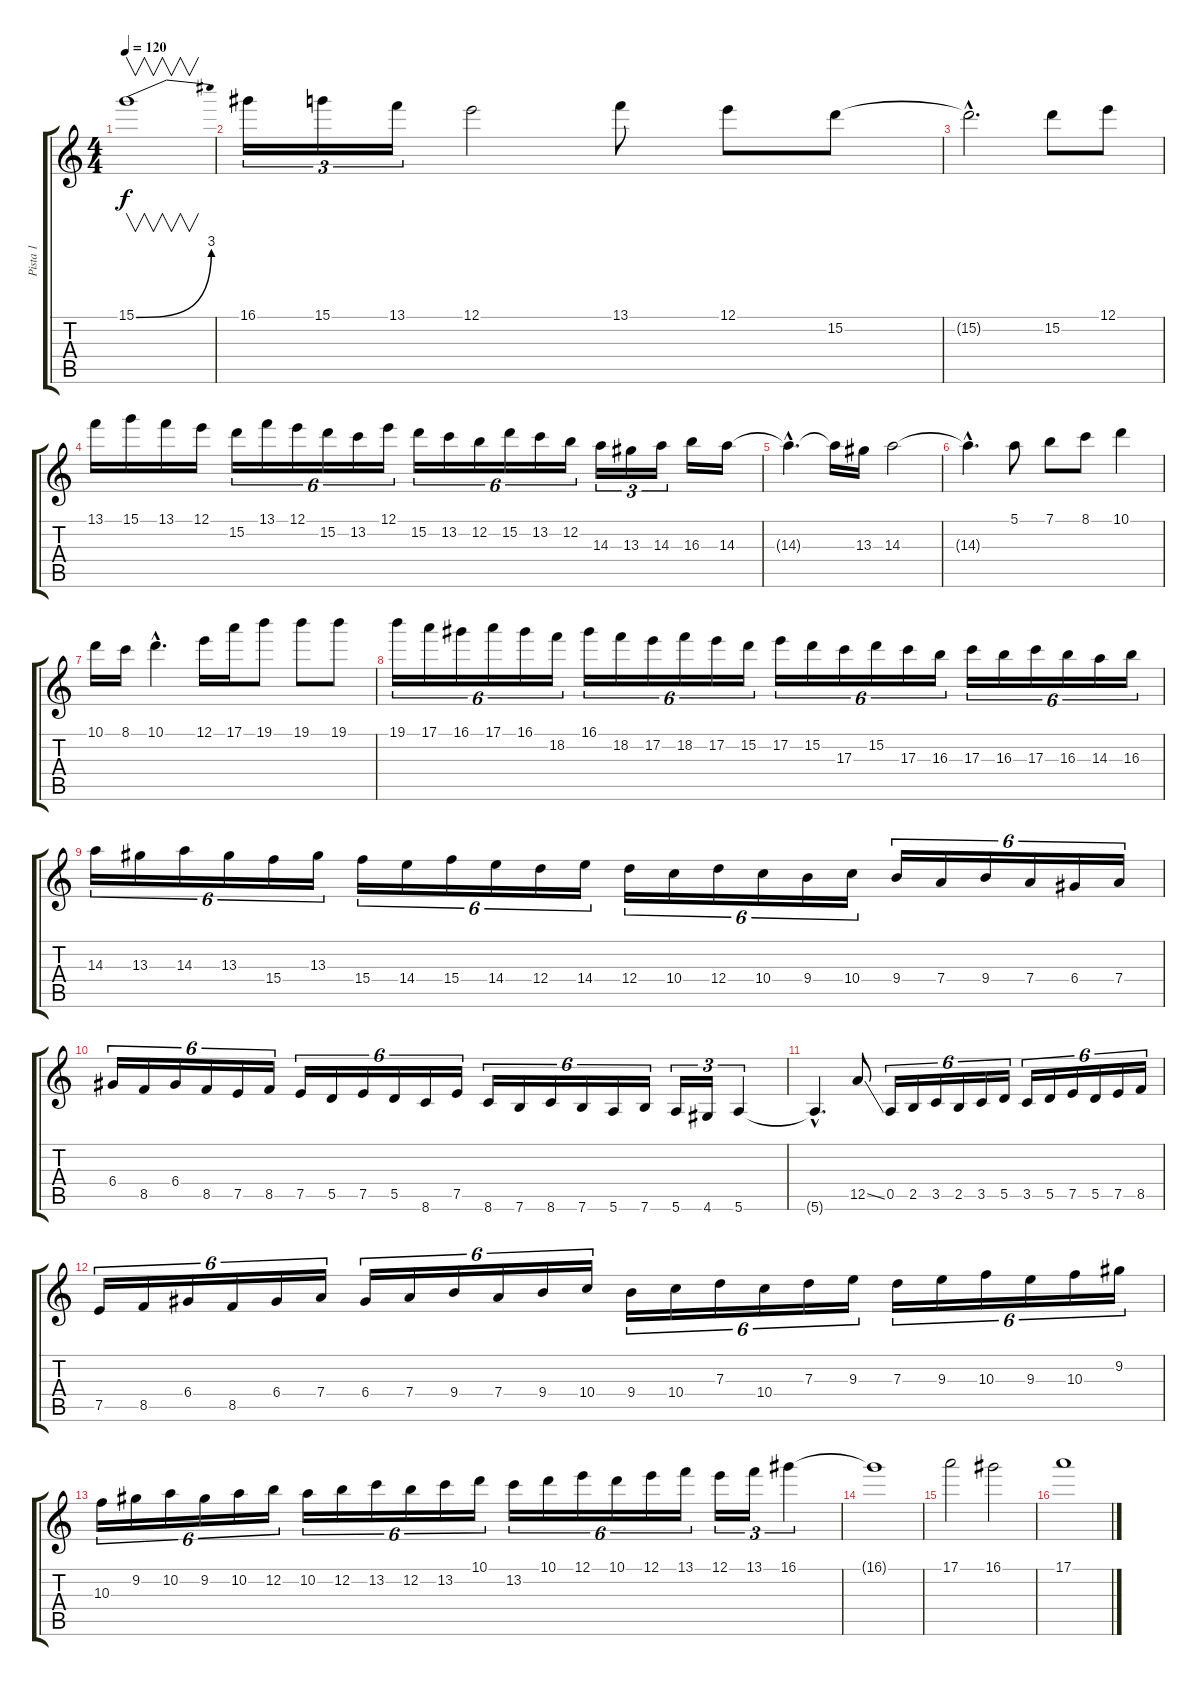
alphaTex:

\track ("Pista 1" "Pista 1") {instrument overdrivenguitar}
\staff {score tabs}
\tuning (E4 B3 G3 D3 A2 E2) {hide}
\ts (4 4)
\tempo 120
\clef g2
\ks c
15.1{be (bend 0 0 60 12)}.1{v dy f} |
16.1.16{tu (3 2)} 15.1.16{tu (3 2)} 13.1.16{tu (3 2)} 12.1.2 13.1.8 12.1.8 15.2.8 |
15.2{hac t}.2{d} 15.2.8 12.1.8 |
13.1.16 15.1.16 13.1.16 12.1.16 15.2.16{tu (6 4)} 13.1.16{tu (6 4)} 12.1.16{tu (6 4)} 15.2.16{tu (6 4)} 13.2.16{tu (6 4)} 12.1.16{tu (6 4)} 15.2.16{tu (6 4)} 13.2.16{tu (6 4)} 12.2.16{tu (6 4)} 15.2.16{tu (6 4)} 13.2.16{tu (6 4)} 12.2.16{tu (6 4)} 14.3.16{tu (3 2)} 13.3.16{tu (3 2)} 14.3.16{tu (3 2)} 16.3.16 14.3.16 |
14.3{hac t}.4{d} 14.3{t}.16 13.3.16 14.3.2 |
14.3{hac t}.4{d} 5.1.8 7.1.8 8.1.8 10.1.4 |
10.1.16 8.1.16 10.1{hac}.4{d} 12.1.16 17.1.16 19.1.8 19.1.8 19.1.8 |
19.1.16{tu (6 4)} 17.1.16{tu (6 4)} 16.1.16{tu (6 4)} 17.1.16{tu (6 4)} 16.1.16{tu (6 4)} 18.2.16{tu (6 4)} 16.1.16{tu (6 4)} 18.2.16{tu (6 4)} 17.2.16{tu (6 4)} 18.2.16{tu (6 4)} 17.2.16{tu (6 4)} 15.2.16{tu (6 4)} 17.2.16{tu (6 4)} 15.2.16{tu (6 4)} 17.3.16{tu (6 4)} 15.2.16{tu (6 4)} 17.3.16{tu (6 4)} 16.3.16{tu (6 4)} 17.3.16{tu (6 4)} 16.3.16{tu (6 4)} 17.3.16{tu (6 4)} 16.3.16{tu (6 4)} 14.3.16{tu (6 4)} 16.3.16{tu (6 4)} |
14.3.16{tu (6 4)} 13.3.16{tu (6 4)} 14.3.16{tu (6 4)} 13.3.16{tu (6 4)} 15.4.16{tu (6 4)} 13.3.16{tu (6 4)} 15.4.16{tu (6 4)} 14.4.16{tu (6 4)} 15.4.16{tu (6 4)} 14.4.16{tu (6 4)} 12.4.16{tu (6 4)} 14.4.16{tu (6 4)} 12.4.16{tu (6 4)} 10.4.16{tu (6 4)} 12.4.16{tu (6 4)} 10.4.16{tu (6 4)} 9.4.16{tu (6 4)} 10.4.16{tu (6 4)} 9.4.16{tu (6 4)} 7.4.16{tu (6 4)} 9.4.16{tu (6 4)} 7.4.16{tu (6 4)} 6.4.16{tu (6 4)} 7.4.16{tu (6 4)} |
6.4.16{tu (6 4)} 8.5.16{tu (6 4)} 6.4.16{tu (6 4)} 8.5.16{tu (6 4)} 7.5.16{tu (6 4)} 8.5.16{tu (6 4)} 7.5.16{tu (6 4)} 5.5.16{tu (6 4)} 7.5.16{tu (6 4)} 5.5.16{tu (6 4)} 8.6.16{tu (6 4)} 7.5.16{tu (6 4)} 8.6.16{tu (6 4)} 7.6.16{tu (6 4)} 8.6.16{tu (6 4)} 7.6.16{tu (6 4)} 5.6.16{tu (6 4)} 7.6.16{tu (6 4)} 5.6.16{tu (3 2)} 4.6.16{tu (3 2)} 5.6.4{tu (3 2)} |
5.6{hac t}.4{d} 12.5{ss}.8 0.5.16{tu (6 4)} 2.5.16{tu (6 4)} 3.5.16{tu (6 4)} 2.5.16{tu (6 4)} 3.5.16{tu (6 4)} 5.5.16{tu (6 4)} 3.5.16{tu (6 4)} 5.5.16{tu (6 4)} 7.5.16{tu (6 4)} 5.5.16{tu (6 4)} 7.5.16{tu (6 4)} 8.5.16{tu (6 4)} |
7.5.16{tu (6 4)} 8.5.16{tu (6 4)} 6.4.16{tu (6 4)} 8.5.16{tu (6 4)} 6.4.16{tu (6 4)} 7.4.16{tu (6 4)} 6.4.16{tu (6 4)} 7.4.16{tu (6 4)} 9.4.16{tu (6 4)} 7.4.16{tu (6 4)} 9.4.16{tu (6 4)} 10.4.16{tu (6 4)} 9.4.16{tu (6 4)} 10.4.16{tu (6 4)} 7.3.16{tu (6 4)} 10.4.16{tu (6 4)} 7.3.16{tu (6 4)} 9.3.16{tu (6 4)} 7.3.16{tu (6 4)} 9.3.16{tu (6 4)} 10.3.16{tu (6 4)} 9.3.16{tu (6 4)} 10.3.16{tu (6 4)} 9.2.16{tu (6 4)} |
10.3.16{tu (6 4)} 9.2.16{tu (6 4)} 10.2.16{tu (6 4)} 9.2.16{tu (6 4)} 10.2.16{tu (6 4)} 12.2.16{tu (6 4)} 10.2.16{tu (6 4)} 12.2.16{tu (6 4)} 13.2.16{tu (6 4)} 12.2.16{tu (6 4)} 13.2.16{tu (6 4)} 10.1.16{tu (6 4)} 13.2.16{tu (6 4)} 10.1.16{tu (6 4)} 12.1.16{tu (6 4)} 10.1.16{tu (6 4)} 12.1.16{tu (6 4)} 13.1.16{tu (6 4)} 12.1.16{tu (3 2)} 13.1.16{tu (3 2)} 16.1.4{tu (3 2)} |
16.1{t}.1 |
17.1.2 16.1.2 |
17.1.1
